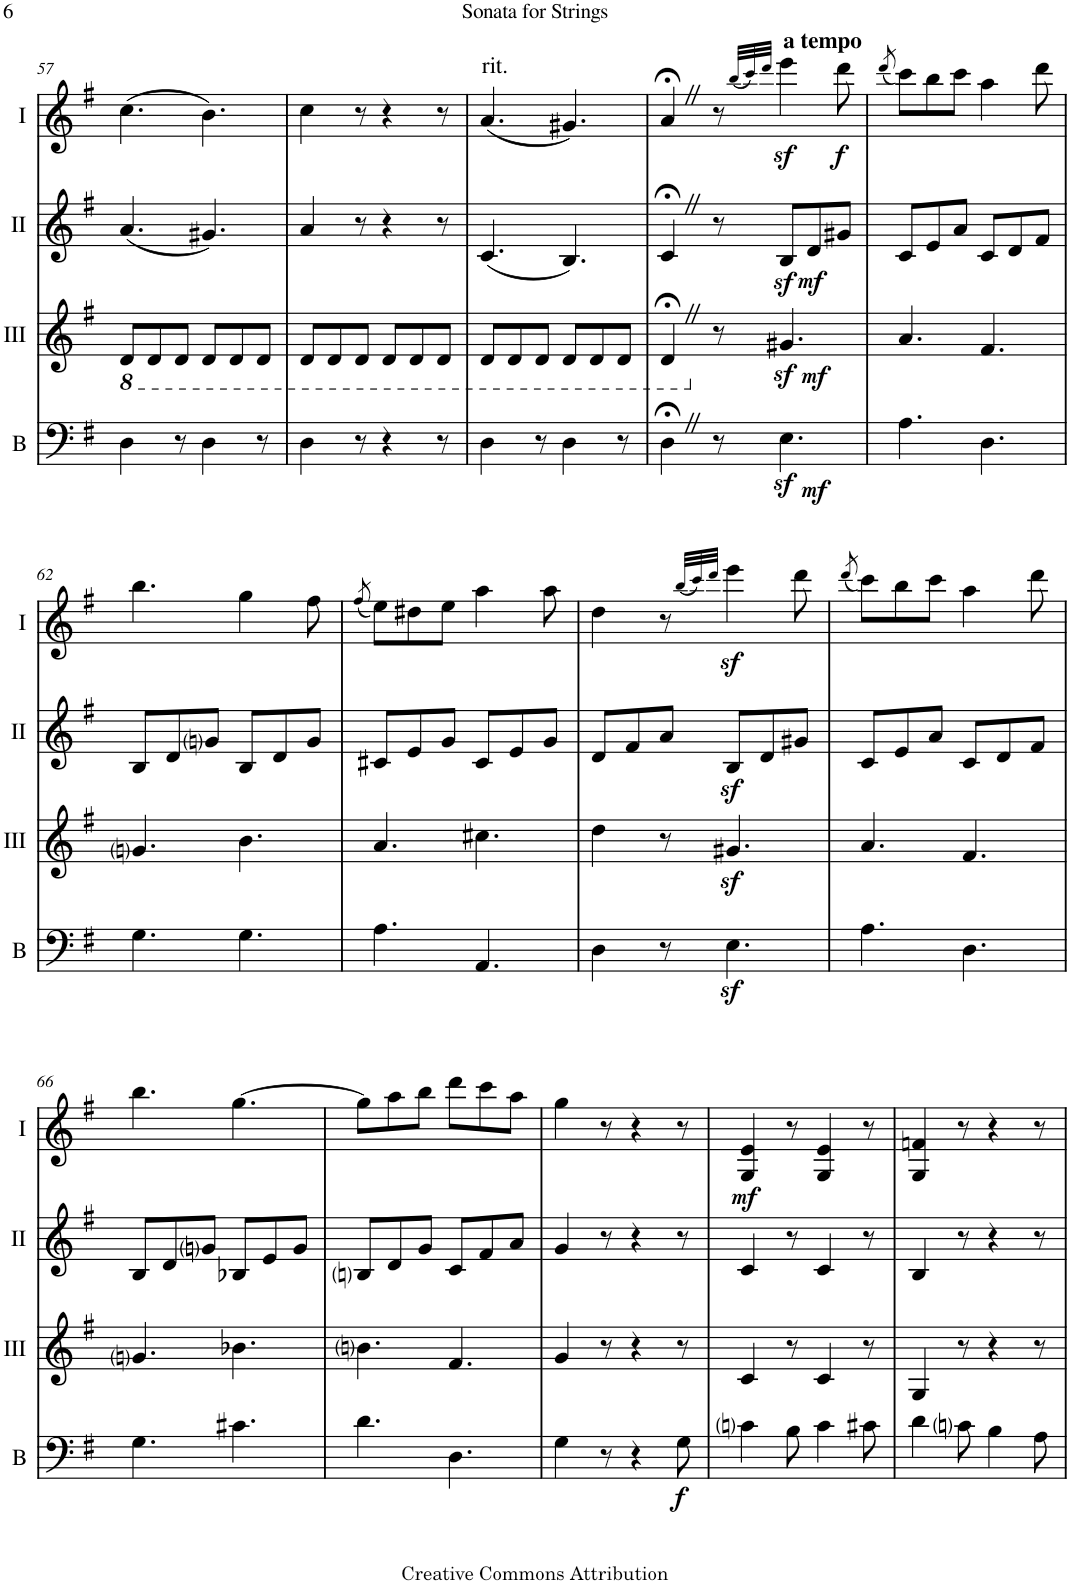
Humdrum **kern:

**kern	**dynam	**kern	**dynam	**kern	**dynam	**kern	**dynam
*part4	*part4	*part3	*part3	*part2	*part2	*part1	*part1
*staff4	*staff4	*staff3	*staff3	*staff2	*staff2	*staff1	*staff1
*I"Bass	*	*I"Acc. 3	*	*I"Acc. 2	*	*I"Acc. 1	*
*I'B	*	*	*	*	*	*	*
!!LO:PB:g=z
*clefF4	*	*clefG2	*	*clefG2	*	*clefG2	*
*Trd7c12	*	*Trd7c12	*	*	*	*	*
*k[f#]	*	*k[f#]	*	*k[f#]	*	*k[f#]	*
*M6/8	*	*M6/8	*	*M6/8	*	*M6/8	*
*	*	*8ba	*	*	*	*	*
=57	=57	=57	=57	=57	=57	=57	=57
4D\	.	8D/L	.	(4.a/	.	(4.cc\	.
.	.	8D/	.	.	.	.	.
8r	.	8D/J	.	.	.	.	.
4D\	.	8D/L	.	4.g#X/)	.	4.b\)	.
.	.	8D/	.	.	.	.	.
8r	.	8D/J	.	.	.	.	.
=58	=58	=58	=58	=58	=58	=58	=58
4D\	.	8D/L	.	4a/	.	4cc\	.
.	.	8D/	.	.	.	.	.
8r	.	8D/J	.	8r	.	8r	.
4r	.	8D/L	.	4r	.	4r	.
.	.	8D/	.	.	.	.	.
8r	.	8D/J	.	8r	.	8r	.
=59	=59	=59	=59	=59	=59	=59	=59
!	!	!	!	!	!	!LO:TX:a:t=rit.	!
4D\	.	8D/L	.	(4.c/	.	(4.a/	.
.	.	8D/	.	.	.	.	.
8r	.	8D/J	.	.	.	.	.
4D\	.	8D/L	.	4.B/)	.	4.g#X/)	.
.	.	8D/	.	.	.	.	.
8r	.	8D/J	.	.	.	.	.
=60	=60	=60	=60	=60	=60	=60	=60
4D;<Z\	.	4D;<Z/	.	4c;<Z/	.	4a;<Z/	.
*	*	*X8ba	*	*	*	*	*
8r	.	8r	.	8r	.	8r	.
.	.	.	.	.	.	(32qbb/LLL	.
.	.	.	.	.	.	32qccc/)	.
.	.	.	.	.	.	32qddd/JJJ	.
!	!	!	!	!	!	!LO:TX:a:B:t=a tempo	!
!	!LO:DY:b	!	!LO:DY:b	!	!	!	!
4.Ez<\	mf	4.g#Xz</	mf	8Bz</L	.	4eeez<\	.
!	!	!	!	!	!LO:DY:b	!	!
.	.	.	.	8d/	mf	.	.
!	!	!	!	!	!	!	!LO:DY:b
.	.	.	.	8g#X/J	.	8ddd\	f
=61	=61	=61	=61	=61	=61	=61	=61
.	.	.	.	.	.	(8qddd/	.
4.A\	.	4.a/	.	8c/L	.	8ccc\L)	.
.	.	.	.	8e/	.	8bb\	.
.	.	.	.	8a/J	.	8ccc\J	.
4.D\	.	4.f#/	.	8c/L	.	4aa\	.
.	.	.	.	8d/	.	.	.
.	.	.	.	8f#/J	.	8ddd\	.
!!LO:LB:g=z
=62	=62	=62	=62	=62	=62	=62	=62
4.G\	.	4.gni/	.	8B/L	.	4.bb\	.
.	.	.	.	8d/	.	.	.
.	.	.	.	8gni/J	.	.	.
4.G\	.	4.b\	.	8B/L	.	4gg\	.
.	.	.	.	8d/	.	.	.
.	.	.	.	8g/J	.	8ff#\	.
=63	=63	=63	=63	=63	=63	=63	=63
.	.	.	.	.	.	(8qff#/	.
4.A\	.	4.a/	.	8c#X/L	.	8ee\L)	.
.	.	.	.	8e/	.	8dd#X\	.
.	.	.	.	8g/J	.	8ee\J	.
4.AA/	.	4.cc#X\	.	8c#/L	.	4aa\	.
.	.	.	.	8e/	.	.	.
.	.	.	.	8g/J	.	8aa\	.
=64	=64	=64	=64	=64	=64	=64	=64
4D\	.	4dd\	.	8d/L	.	4dd\	.
.	.	.	.	8f#/	.	.	.
8r	.	8r	.	8a/J	.	8r	.
.	.	.	.	.	.	(32qbb/LLL	.
.	.	.	.	.	.	32qccc/)	.
.	.	.	.	.	.	32qddd/JJJ	.
4.Ez<\	.	4.g#Xz</	.	8Bz</L	.	4eeez<\	.
.	.	.	.	8d/	.	.	.
.	.	.	.	8g#X/J	.	8ddd\	.
=65	=65	=65	=65	=65	=65	=65	=65
.	.	.	.	.	.	(8qddd/	.
4.A\	.	4.a/	.	8c/L	.	8ccc\L)	.
.	.	.	.	8e/	.	8bb\	.
.	.	.	.	8a/J	.	8ccc\J	.
4.D\	.	4.f#/	.	8c/L	.	4aa\	.
.	.	.	.	8d/	.	.	.
.	.	.	.	8f#/J	.	8ddd\	.
!!LO:LB:g=z
=66	=66	=66	=66	=66	=66	=66	=66
4.G\	.	4.gni/	.	8B/L	.	4.bb\	.
.	.	.	.	8d/	.	.	.
.	.	.	.	8gni/J	.	.	.
4.c#X\	.	4.b-X\	.	8B-X/L	.	[4.gg\	.
.	.	.	.	8e/	.	.	.
.	.	.	.	8g/J	.	.	.
=67	=67	=67	=67	=67	=67	=67	=67
4.d\	.	4.bni\	.	8Bni/L	.	8gg\L]	.
.	.	.	.	8d/	.	8aa\	.
.	.	.	.	8g/J	.	8bb\J	.
4.D\	.	4.f#/	.	8c/L	.	8ddd\L	.
.	.	.	.	8f#/	.	8ccc\	.
.	.	.	.	8a/J	.	8aa\J	.
=68	=68	=68	=68	=68	=68	=68	=68
4G\	.	4g/	.	4g/	.	4gg\	.
8r	.	8r	.	8r	.	8r	.
4r	.	4r	.	4r	.	4r	.
!	!LO:DY:b	!	!	!	!	!	!
8G\	f	8r	.	8r	.	8r	.
=69	=69	=69	=69	=69	=69	=69	=69
!	!	!	!	!	!	!	!LO:DY:b
4cni\	.	4c/	.	4c/	.	4G/ 4e/	mf
8B\	.	8r	.	8r	.	8r	.
4c\	.	4c/	.	4c/	.	4G/ 4e/	.
8c#X\	.	8r	.	8r	.	8r	.
=70	=70	=70	=70	=70	=70	=70	=70
4d\	.	4G/	.	4B/	.	4G/ 4fn/	.
8cni\	.	8r	.	8r	.	8r	.
4B\	.	4r	.	4r	.	4r	.
8A\	.	8r	.	8r	.	8r	.
=	=	=	=	=	=	=	=
*-	*-	*-	*-	*-	*-	*-	*-
